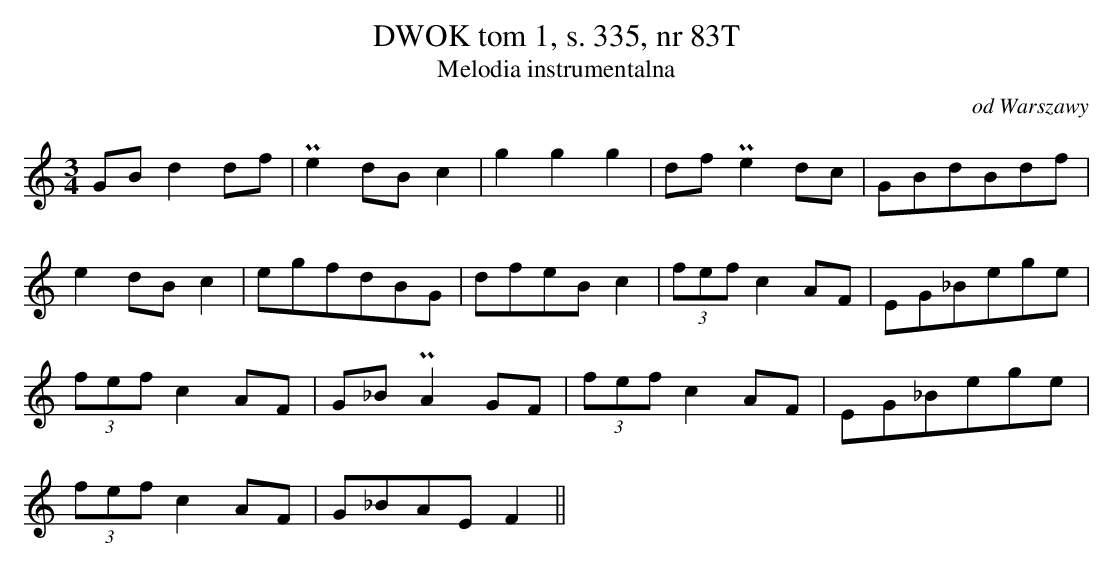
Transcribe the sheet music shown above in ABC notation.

X:1
T: DWOK tom 1, s. 335, nr 83T
T: Melodia instrumentalna
O: od Warszawy
M: 3/4
L: 1/8
K: C
GBd2df | Pe2dBc2 | g2g2g2 | dfPe2dc | GBdBdf |
e2dBc2 | egfdBG | dfeBc2 | (3fefc2AF | EG_Bege |
(3fefc2AF | G_BPA2GF | (3fefc2AF | EG_Bege |
(3fefc2AF | G_BAEF2||
